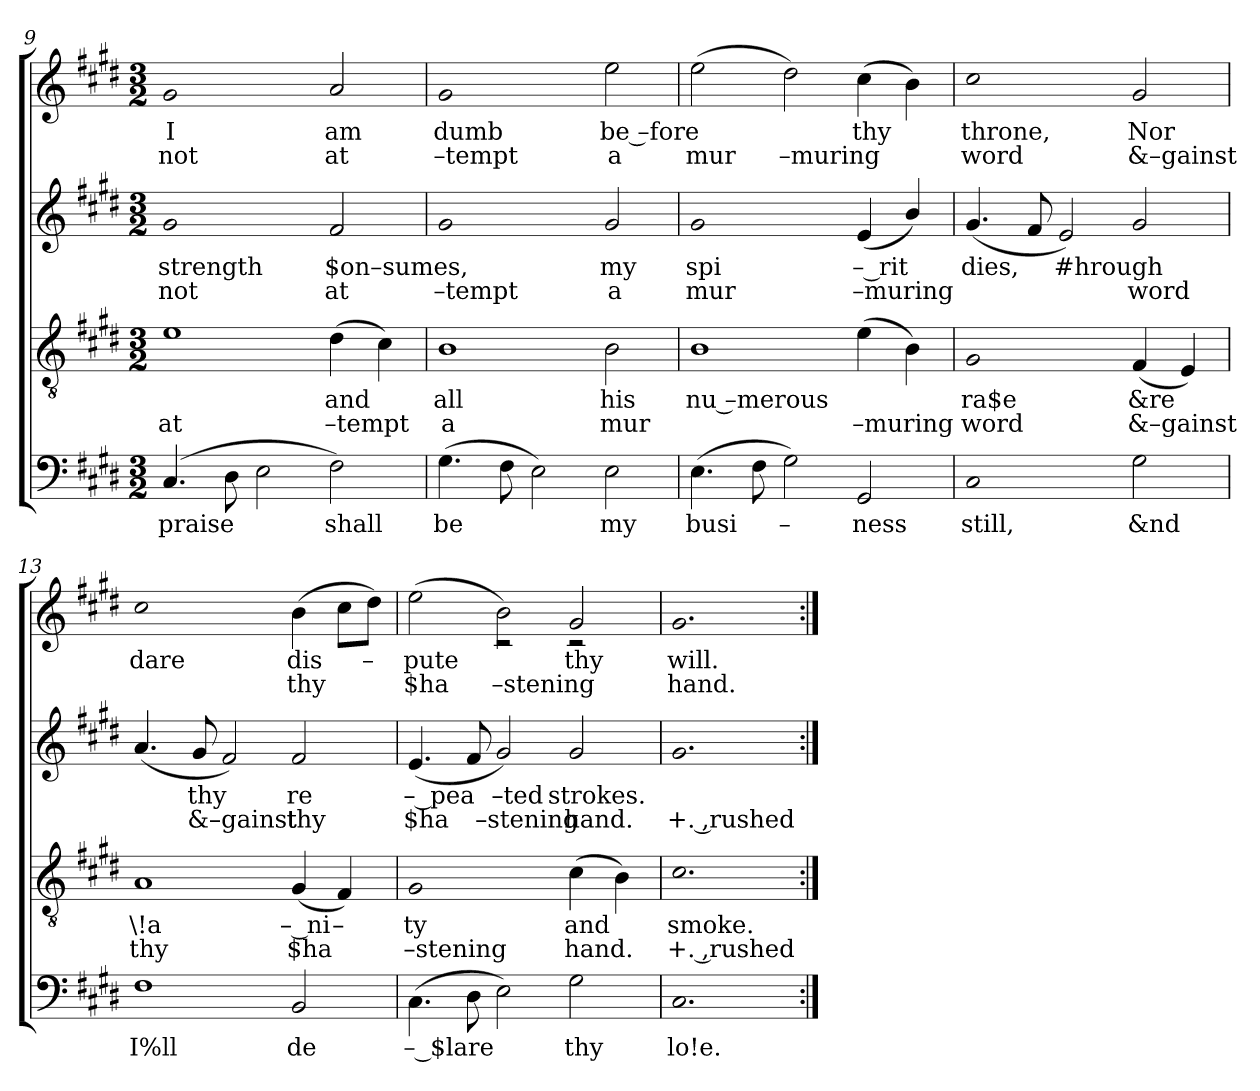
**kern	**text	**kern	**text	**text	**kern	**text	**text	**kern	**text	**text
*part4	*part4	*part3	*part3	*part3	*part2	*part2	*part2	*part1	*part1	*part1
*staff4	*staff4	*staff3	*staff3	*staff3	*staff2	*staff2	*staff2	*staff1	*staff1	*staff1
*clefF4	*	*clefGv2	*	*	*clefG2	*	*	*clefG2	*	*
*k[f#c#g#d#]	*	*k[f#c#g#d#]	*	*	*k[f#c#g#d#]	*	*	*k[f#c#g#d#]	*	*
*E:	*	*E:	*	*	*E:	*	*	*E:	*	*
*M3/2	*	*M3/2	*	*	*M3/2	*	*	*M3/2	*	*
=9	=9	=9	=9	=9	=9	=9	=9	=9	=9	=9
!LO:N:head=solid	!LO:LY:b	!	!	!LO:LY:b	!LO:N:head=open	!LO:LY:b	!LO:LY:b	!LO:N:head=open	!LO:LY:b	!LO:LY:b
(4.C#/	praise	1e	.	at	1g#	strength	not	1g#	I	not
!LO:N:head=solid	!	!	!	!	!	!	!	!	!	!
8D#\	.	.	.	.	.	.	.	.	.	.
2E\	.	.	.	.	.	.	.	.	.	.
!	!LO:LY:b	!LO:N:head=solid	!LO:LY:b	!LO:LY:b	!	!LO:LY:b	!LO:LY:b	!	!LO:LY:b	!LO:LY:b
2F#\)	shall	(>4d#\	and	–tempt	2f#/	$on–sumes,	at	2a</	am	at
!	!	!LO:N:head=solid	!	!	!	!	!	!	!	!
.	.	4c#\)	.	.	.	.	.	.	.	.
=10	=10	=10	=10	=10	=10	=10	=10	=10	=10	=10
!LO:N:head=solid	!LO:LY:b	!	!LO:LY:b	!LO:LY:b	!LO:N:head=open	!	!LO:LY:b	!LO:N:head=open	!LO:LY:b	!LO:LY:b
(>4.G#\	be	1B	all	a	1g#	.	–tempt	1g#	dumb	–tempt
8F#\	.	.	.	.	.	.	.	.	.	.
2E\)	.	.	.	.	.	.	.	.	.	.
!	!LO:LY:b	!	!LO:LY:b	!LO:LY:b	!LO:N:head=open	!LO:LY:b	!LO:LY:b	!	!LO:LY:b:rj	!LO:LY:b:rj
2E\	my	2B\	his	mur	2g#/	my	a	2ee\	be –fore	a
=11	=11	=11	=11	=11	=11	=11	=11	=11	=11	=11
!LO:N:head=solid	!LO:LY:b	!	!LO:LY:b	!	!LO:N:head=open	!LO:LY:b	!LO:LY:b	!	!	!LO:LY:b
(>4.E\	busi	1B	nu –merous	.	1g#	spi	mur	(>2ee\	.	mur
8F#\	.	.	.	.	.	.	.	.	.	.
!LO:N:head=open	!LO:LY:b:rj	!	!	!	!	!	!	!LO:N:head=open	!	!LO:LY:b
2G#\)	–	.	.	.	.	.	.	2dd#\)	.	–muring
!LO:N:head=open	!LO:LY:b	!LO:N:head=solid	!	!LO:LY:b:rj	!LO:N:head=solid	!LO:LY:b:rj	!LO:LY:b:rj	!LO:N:head=solid	!LO:LY:b	!
2GG#/	ness	(>4e\	.	–muring	(<4e/	– rit	–muring	(>4cc#\	thy	.
.	.	4B\)	.	.	4b/)	.	.	4b\)	.	.
=12	=12	=12	=12	=12	=12	=12	=12	=12	=12	=12
!LO:N:head=open	!LO:LY:b	!LO:N:head=open	!LO:LY:b	!LO:LY:b	!LO:N:head=solid	!LO:LY:b	!	!LO:N:head=open	!LO:LY:b	!LO:LY:b
1C#	still,	1G#	ra$e	word	(<4.g#/	dies,	.	1cc#	throne,	word
.	.	.	.	.	8f#/	.	.	.	.	.
!	!	!	!	!	!	!LO:LY:b	!	!	!	!
.	.	.	.	.	2e/)	#hrough	.	.	.	.
!LO:N:head=open	!LO:LY:b	!	!LO:LY:b	!LO:LY:b	!LO:N:head=open	!	!LO:LY:b	!LO:N:head=open	!LO:LY:b	!LO:LY:b
2G#\	&nd	(<4F#/	&re	&–gainst	2g#/	.	word	2g#/	Nor	&–gainst
!	!	!LO:N:head=solid	!	!	!	!	!	!	!	!
.	.	4E/)	.	.	.	.	.	.	.	.
=13	=13	=13	=13	=13	=13	=13	=13	=13	=13	=13
!	!LO:LY:b	!	!LO:LY:b	!LO:LY:b	!LO:N:head=solid	!	!	!LO:N:head=open	!LO:LY:b	!
1F#	I%ll	1A	\!a	thy	(<4.a/	.	.	1cc#	dare	.
!	!	!	!	!	!LO:N:head=solid	!LO:LY:b	!LO:LY:b	!	!	!
.	.	.	.	.	8g#/	thy	&–gainst	.	.	.
.	.	.	.	.	2f#/)	.	.	.	.	.
!	!LO:LY:b	!LO:N:head=solid	!LO:LY:b:rj	!LO:LY:b:rj	!	!LO:LY:b	!LO:LY:b	!	!LO:LY:b	!LO:LY:b
2BB/	de	(<4G#/	– ni	$ha	2f#/	re	thy	(>4b\	dis	thy
!	!	!	!LO:LY:b	!	!	!	!	!LO:N:head=solid	!	!
.	.	4F#/)	–	.	.	.	.	8cc#\L	.	.
!	!	!	!	!	!	!	!	!LO:N:head=solid	!LO:LY:b:rj	!
.	.	.	.	.	.	.	.	8dd#\J)	–	.
=14	=14	=14	=14	=14	=14	=14	=14	=14	=14	=14
!LO:N:head=solid	!LO:LY:b:rj	!LO:N:head=open	!LO:LY:b	!LO:LY:b	!LO:N:head=solid	!LO:LY:b:rj	!LO:LY:b:rj	!	!LO:LY:b	!LO:LY:b
*	*	*	*	*	*	*	*	*^	*	*
(>4.C#\	– $lare	1G#	ty	–stening	(<4.e/	– pea	$ha	(>2ee<\	2ryy	pute	$ha
!LO:N:head=solid	!	!	!	!	!	!	!	!	!	!	!
8D#\	.	.	.	.	8f#/	.	.	.	.	.	.
!	!	!	!	!	!LO:N:head=open	!LO:LY:b	!LO:LY:b	!	!	!	!LO:LY:b
2E\)	.	.	.	.	2g#/)	–ted	–stening	2b\)	2rc	.	–stening
!LO:N:head=open	!LO:LY:b	!LO:N:head=solid	!LO:LY:b	!LO:LY:b	!LO:N:head=open	!LO:LY:b	!LO:LY:b	!LO:N:head=open	!	!LO:LY:b	!
2G#\	thy	(>4c#\	and	hand.	2g#/	strokes.	hand.	2g#>/	2rc	thy	.
.	.	4B\)	.	.	.	.	.	.	.	.	.
*	*	*	*	*	*	*	*	*v	*v	*	*
=15	=15	=15	=15	=15	=15	=15	=15	=15	=15	=15
!LO:N:head=open	!LO:LY:b	!LO:N:head=open	!LO:LY:b	!LO:LY:b	!LO:N:head=open	!	!LO:LY:b	!LO:N:head=open	!LO:LY:b	!LO:LY:b
1.C#	lo!e.	1.c#	smoke.	+. ,rushed	1.g#	.	+. ,rushed	1.g#	will.	hand.
=:|!	=:|!	=:|!	=:|!	=:|!	=:|!	=:|!	=:|!	=:|!	=:|!	=:|!
*-	*-	*-	*-	*-	*-	*-	*-	*-	*-	*-
